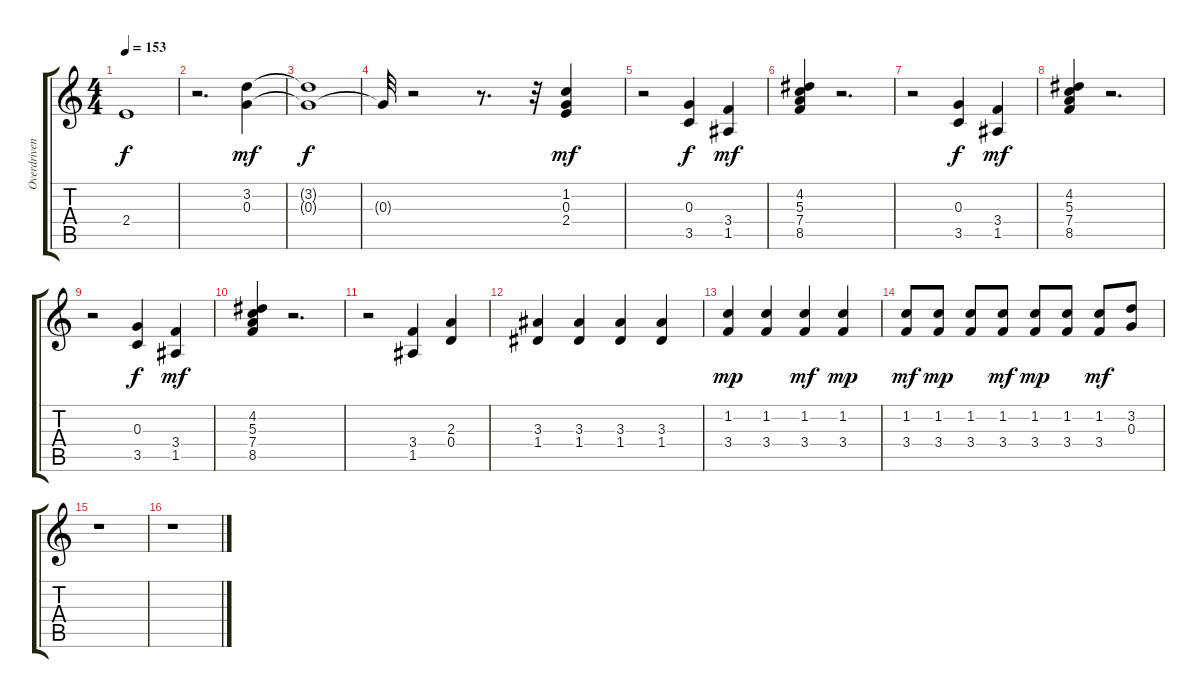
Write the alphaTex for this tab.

\track ("Overdriven Guitar" "Overdriven") {instrument overdrivenguitar}
\staff {score tabs}
\tuning (E4 B3 G3 D3 A2 E2) {hide}
\ts (4 4)
\tempo 153
\clef g2
\ks c
2.4{t}.1{dy f} |
r.2{d} (3.2 0.3).4{dy mf} |
(3.2{t} 0.3{t}).1{dy f} |
0.3{t}.32 r.2 r.8{d} r.32 (1.2 0.3 2.4).4{dy mf} |
r.2 (0.3 3.5).4{dy f} (3.4 1.5).4{dy mf} |
(4.2 5.3 7.4 8.5).4 r.2{d} |
r.2 (0.3 3.5).4{dy f} (3.4 1.5).4{dy mf} |
(4.2 5.3 7.4 8.5).4 r.2{d} |
r.2 (0.3 3.5).4{dy f} (3.4 1.5).4{dy mf} |
(4.2 5.3 7.4 8.5).4 r.2{d} |
r.2 (3.4 1.5).4 (2.3 0.4).4 |
(3.3 1.4).4 (3.3 1.4).4 (3.3 1.4).4 (3.3 1.4).4 |
(1.2 3.4).4{dy mp} (1.2 3.4).4 (1.2 3.4).4{dy mf} (1.2 3.4).4{dy mp} |
(1.2 3.4).8{dy mf} (1.2 3.4).8{dy mp} (1.2 3.4).8 (1.2 3.4).8{dy mf} (1.2 3.4).8{dy mp} (1.2 3.4).8 (1.2 3.4).8{dy mf} (3.2 0.3).8 |
r.1 |
r.1
